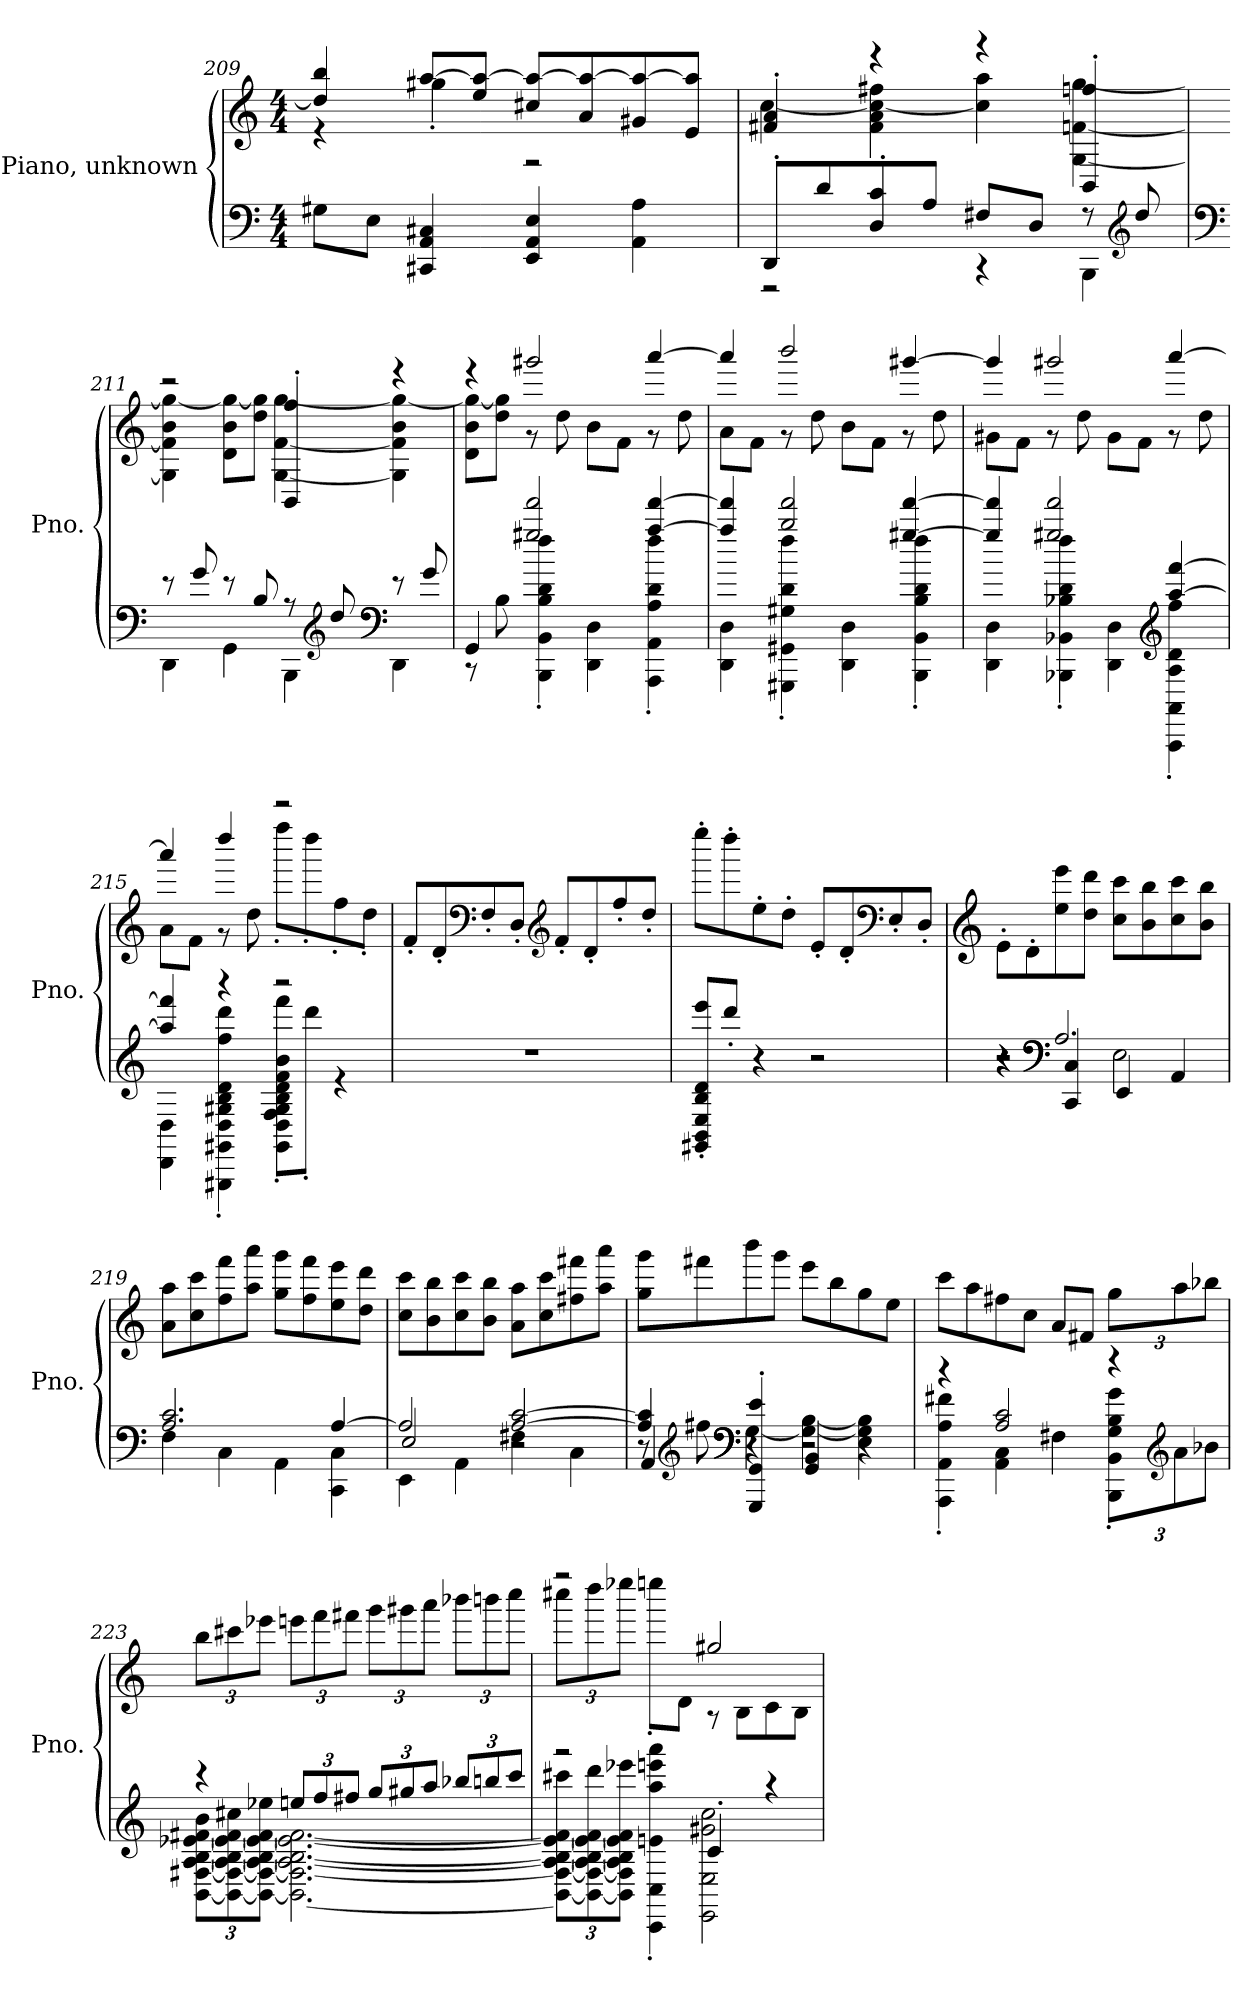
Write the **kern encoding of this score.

**kern	**kern
*part1	*part1
*staff2	*staff1
*I"Piano, unknown	*
*I'Pno.	*
*clefF4	*clefG2
*k[]	*k[]
*M4/4	*M4/4
=209	=209
*	*^
8G#X\L	4dd/] 4bb/	4r
8E\J	.	.
4CC#X/ 4AA/ 4C#X/	[8aa/L	4gg#X'\
.	8ee/ 8aa/_J	.
4EE/ 4AA/ 4E/	8cc#X/ 8aa/_L	2r
.	8a/ 8aa/_	.
4AA\ 4A\	8g#X/ 8aa/_	.
.	8e/ 8aa/]J	.
!!LO:LB:g=z	!!
=210	=210	=210
*^	*	*
8DD'/L	2r	4f#X/' 4a/'	[4cc\
8d/	.	.	.
8D/' 8c/'	.	4r	4f#\ 4a\ 4cc\_ 4ff#X\
8A/J	.	.	.
8F#X/L	4r	4r	4cc\] 4aa\
8D/J	.	.	.
8r	4BBB\	4BB/' 4ffn/'	[4G\ [4fn\ [4gg\
*clefG2	*	*	*
8dd/	.	.	.
=211	=211	=211	=211
*clefF4	*	*	*
8r	4DD\	2r	4G\] 4f\] 4b\ 4gg\_
8g/	.	.	.
8r	4GG\	.	8d\ 8b\ 8gg\_L
8B/	.	.	8dd\ 8gg\]J
8r	4BBB\	4BB/' 4ff/'	[4G\ [4f\ [4gg\
*clefG2	*	*	*
8dd/	.	.	.
*clefF4	*	*	*
8r	4DD\	4r	4G\] 4f\] 4b\ 4gg\_
8g/	.	.	.
=212	=212	=212	=212
4GG/	8r	4r	8d\ 8b\ 8gg\_L
.	8B\	.	8dd\ 8gg\]J
2gg#X/ 2fff/	4BBB\' 4BB\' 4B\' 4d\' 4ff\'	2ggg#X/	8r
.	.	.	8dd\
.	4DD\ 4D\	.	8b\L
.	.	.	8f\J
[4aa/ [4fff/	4AAA\' 4AA\' 4A\' 4d\' 4ff\'	[4aaa/	8r
.	.	.	8dd\
!!LO:LB:g=z	!!
=213	=213	=213	=213
4aa/] 4fff/]	4DD\ 4D\	4aaa/]	8a\L
.	.	.	8f\J
2bb/ 2fff/	4GGG#X\' 4GG#X\' 4G#X\' 4d\' 4ff\'	2bbb/	8r
.	.	.	8dd\
.	4DD\ 4D\	.	8b\L
.	.	.	8f\J
[4gg#X/ [4fff/	4BBB\' 4BB\' 4B\' 4d\' 4ff\'	[4ggg#X/	8r
.	.	.	8dd\
=214	=214	=214	=214
4gg#/] 4fff/]	4DD\ 4D\	4ggg#/]	8g#X\L
.	.	.	8f\J
2gg#X/ 2fff/	4BBB-X\' 4BB-X\' 4B-X\' 4d\' 4ff\'	2ggg#X/	8r
.	.	.	8dd\
.	4DD\ 4D\	.	8g#\L
.	.	.	8f\J
*clefG2	*	*	*
[4aa/ [4fff/	4AAA\' 4AA\' 4A\' 4d\' 4ff\'	[4aaa/	8r
.	.	.	8dd\
=215	=215	=215	=215
4aa/] 4fff/]	4DD\ 4D\	4aaa/]	8a\L
.	.	.	8f\J
4r	4GGG#X\' 4GG#X\' 4D\' 4G#X\' 4B\' 4d\' 4ff\' 4ddd\'	4dddd/	8r
.	.	.	8dd\
2r	8GG#\' 8D\' 8F\' 8G#\' 8B\' 8d\' 8f\' 8b\' 8fff\'L	2r	8ffff'\L
.	8ddd'\J	.	8dddd'\
.	4r	.	8ff'\
.	.	.	8dd'\J
*v	*v	*	*
*	*v	*v
=216	=216
1r	8f'/L
.	8d'/
*	*clefF4
.	8F'/
.	8D'/J
*	*clefG2
.	8f'/L
.	8d'/
.	8ff'/
.	8dd'/J
!!LO:PB:g=z
=217	=217
8GG#X/' 8BB/' 8E/' 8B/' 8d/' 8eee/'L	8eeee'\L
8ddd'/J	8dddd'\
4r	8ee'\
.	8dd'\J
2r	8e'/L
.	8d'/
*	*clefF4
.	8E'/
.	8D'/J
=218	=218
*	*clefG2
*^	*
*	*^	*
4r	2r	4r	8e'\L
.	.	.	8d'\
*clefF4	*	*	*
2.A/	.	4CC/ 4C/	8ee\ 8eee\
.	.	.	8dd\ 8ddd\J
.	2E\	4EE/	8cc\ 8ccc\L
.	.	.	8b\ 8bb\
.	.	4AA/	8cc\ 8ccc\
.	.	.	8b\ 8bb\J
*	*v	*v	*
=219	=219	=219
2.A/ 2.c/	4F\	8a\ 8aa\L
.	.	8cc\ 8ccc\
.	4C\	8ff\ 8fff\
.	.	8aa\ 8aaa\J
.	4AA\	8gg\ 8ggg\L
.	.	8ff\ 8fff\
[4A/	4CC\ 4C\	8ee\ 8eee\
.	.	8dd\ 8ddd\J
!!LO:LB:g=z
=220	=220	=220
*	*^	*
2A/]	4EE\	2E/	8cc\ 8ccc\L
.	.	.	8b\ 8bb\
.	4AA\	.	8cc\ 8ccc\
.	.	.	8b\ 8bb\J
[2A/ [2c/	4F#X\	2r	8a\ 8aa\L
.	.	.	8cc\ 8ccc\
.	4C\	.	8ff#X\ 8fff#X\
.	.	.	8aa\ 8aaa\J
=221	=221	=221	=221
4A/] 4c/]	8r	4AA/	8gg\ 8ggg\L
*clefG2	*	*	*
.	8ff#X\	.	8fff#X\
*clefF4	*	*	*
4r	[4G\	4GGG/' 4GG/' 4e/'	8bbb\
.	.	.	8ggg\J
2r	4G\_ [4B\	4GG/ 4BB/	8eee\L
.	.	.	8bb\
.	4E\ 4G\] 4B\]	4r	8gg\
.	.	.	8ee\J
*	*v	*v	*
=222	=222	=222
4r	4AAA\' 4AA\' 4A\' 4f#X\'	8ccc\L
.	.	8aa\
2A/ 2c/	4AA\ 4C\	8ff#X\
.	.	8cc\J
.	4F#X\	8a/L
.	.	8f#X/J
*	*Xbrackettup	*Xbrackettup
4r	12BBB\' 12BB\' 12G\' 12B\' 12g\'L	12gg\L
*clefG2	*	*
.	12a\	12aa\
.	12b-X\J	12bb-X\J
!!LO:LB:g=z
=223	=223	=223
4r	[12BB\ [12F#X\ [12A\ [12B\ [12e-X\ [12f#X\ 12b\L	12bb\L
.	12BB\_ 12F#\_ 12A\_ 12B\_ 12e-\_ 12f#\_ 12cc#X\	12ccc#X\
.	12BB\_ 12F#\_ 12A\_ 12B\_ 12e-\_ 12f#\_ 12ee-X\J	12eee-X\J
12een/L	2.BB\_ 2.F#\_ 2.A\_ 2.B\_ 2.e-\_ 2.f#\_	12eeen\L
12ff/	.	12fff\
12ff#X/J	.	12fff#X\J
12gg/L	.	12ggg\L
12gg#X/	.	12ggg#X\
12aa/J	.	12aaa\J
12bb-X/L	.	12bbb-X\L
12bbn/	.	12bbbn\
12ccc/J	.	12cccc\J
=224	=224	=224
*	*	*^
2r	12BB\_ 12F#\_ 12A\_ 12B\_ 12e-\_ 12f#\_ 12ccc#X\L	2r	12cccc#X\L
.	12BB\_ 12F#\_ 12A\_ 12B\_ 12e-\_ 12f#\_ 12ddd\	.	12dddd\
.	12BB\] 12F#\] 12A\] 12B\] 12e-\] 12f#\] 12eee-X\J	.	12eeee-X\J
.	4CC\' 4C\' 4en\' 4aa\' 4eeen\' 4aaa\'	.	8eeeen'\L
.	.	.	8d\J
4c'/	2EE\ 2E\ 2g#X\ 2cc\	2gg#X/	8r
.	.	.	8B\L
4r	.	.	8c\
.	.	.	8B\J
*v	*v	*	*
*	*v	*v
=	=
*-	*-
